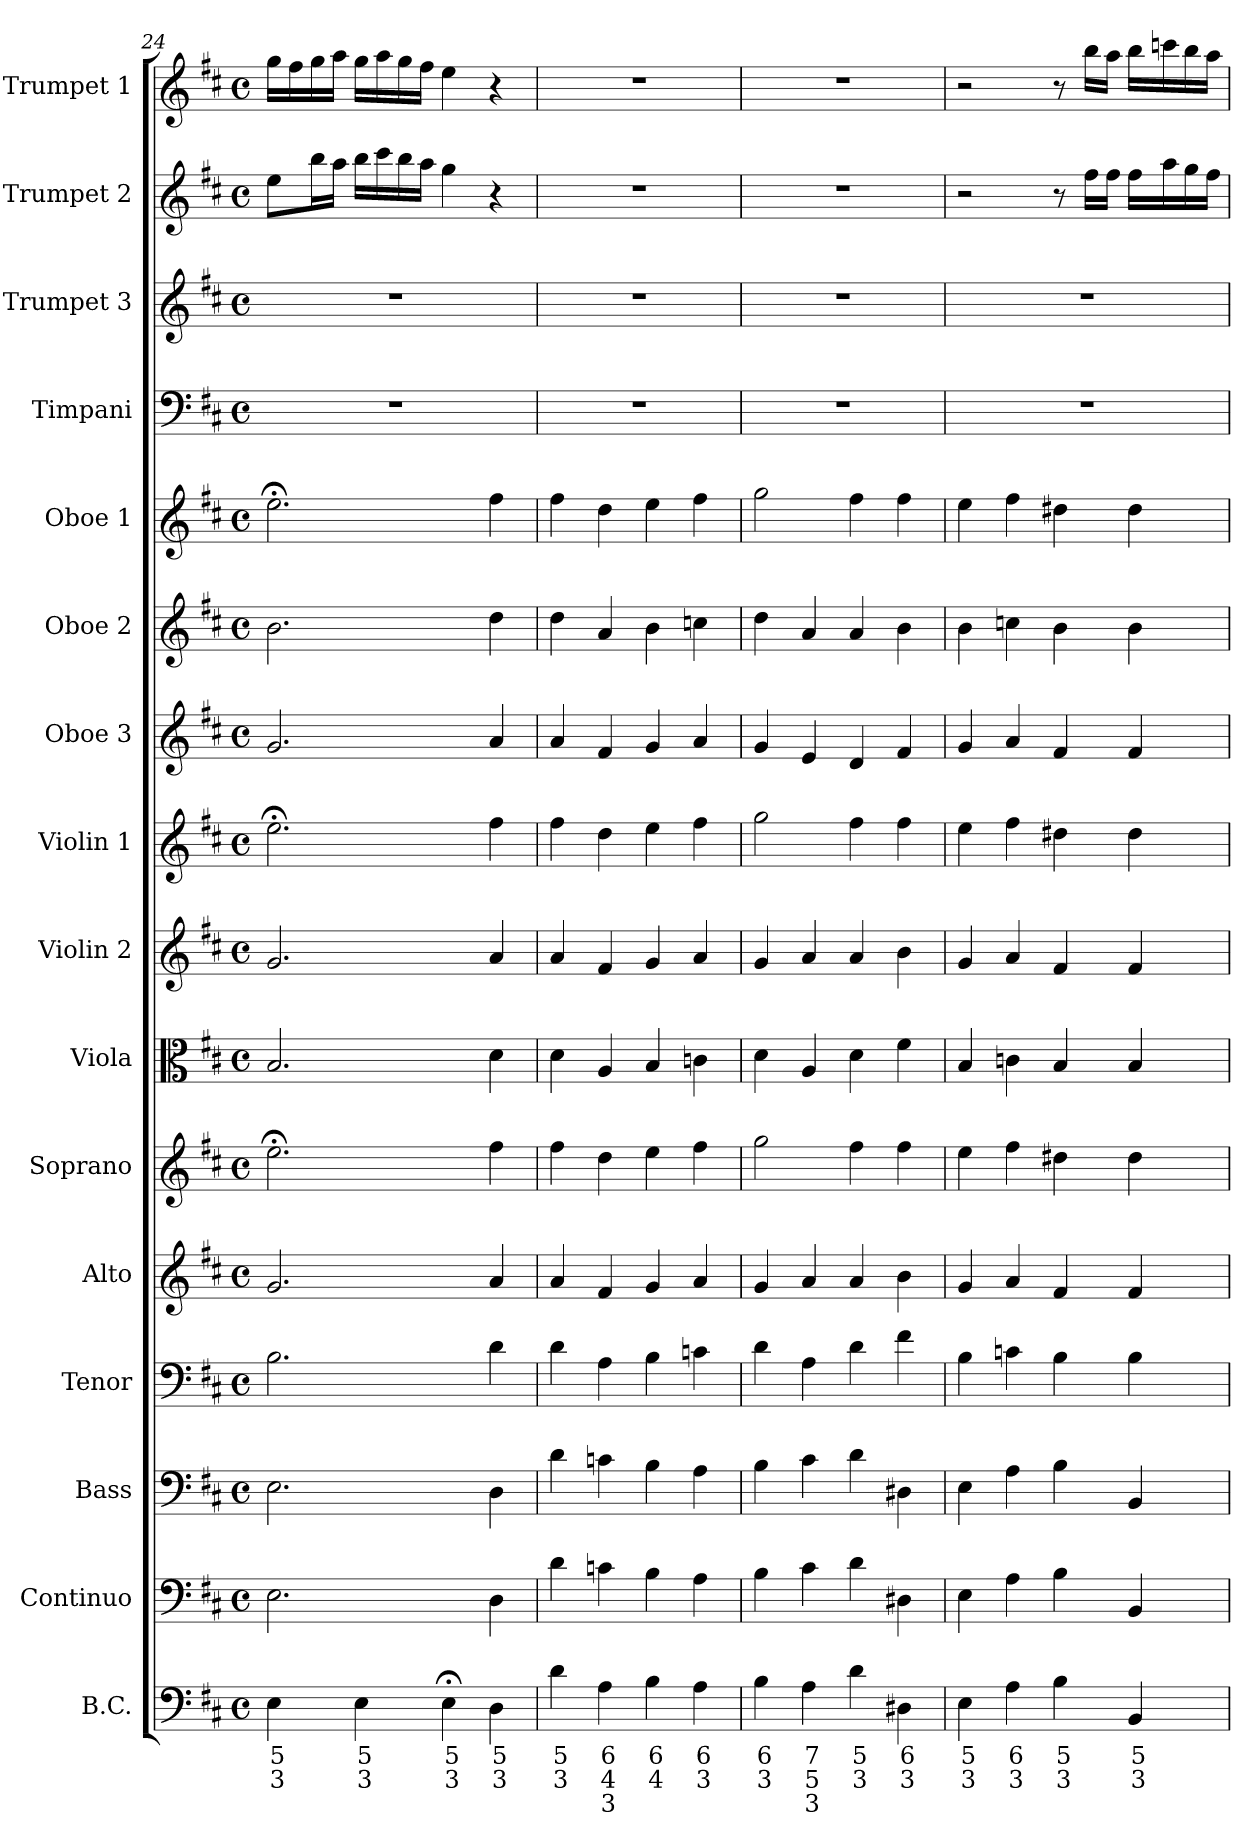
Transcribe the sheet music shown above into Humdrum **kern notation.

**kern	**text	**text	**text	**kern	**kern	**kern	**kern	**kern	**kern	**kern	**kern	**kern	**kern	**kern	**kern	**kern	**kern	**kern
*part16	*part16	*part16	*part16	*part15	*part14	*part13	*part12	*part11	*part10	*part9	*part8	*part7	*part6	*part5	*part4	*part3	*part2	*part1
*staff16	*staff16	*staff16	*staff16	*staff15	*staff14	*staff13	*staff12	*staff11	*staff10	*staff9	*staff8	*staff7	*staff6	*staff5	*staff4	*staff3	*staff2	*staff1
*I"B.C.	*	*	*	*I"Continuo	*I"Bass	*I"Tenor	*I"Alto	*I"Soprano	*I"Viola	*I"Violin 2	*I"Violin 1	*I"Oboe 3	*I"Oboe 2	*I"Oboe 1	*I"Timpani	*I"Trumpet 3	*I"Trumpet 2	*I"Trumpet 1
*I'B.C.	*	*	*	*I'Cont	*I'B.	*I'T.	*I'A.	*I'S.	*I'Vla	*I'Vn 2	*I'Vn 1	*I'Ob 3	*I'Ob 2	*I'Ob 1	*I'Timp	*I'Tr 3	*I'Tr 2	*I'Tr 1
*clefF4	*	*	*	*clefF4	*clefF4	*clefF4	*clefG2	*clefG2	*clefC3	*clefG2	*clefG2	*clefG2	*clefG2	*clefG2	*clefF4	*clefG2	*clefG2	*clefG2
*k[f#c#]	*	*	*	*k[f#c#]	*k[f#c#]	*k[f#c#]	*k[f#c#]	*k[f#c#]	*k[f#c#]	*k[f#c#]	*k[f#c#]	*k[f#c#]	*k[f#c#]	*k[f#c#]	*k[f#c#]	*k[f#c#]	*k[f#c#]	*k[f#c#]
*D:	*	*	*	*D:	*D:	*D:	*D:	*D:	*D:	*D:	*D:	*D:	*D:	*D:	*D:	*D:	*D:	*D:
*M4/4	*	*	*	*M4/4	*M4/4	*M4/4	*M4/4	*M4/4	*M4/4	*M4/4	*M4/4	*M4/4	*M4/4	*M4/4	*M4/4	*M4/4	*M4/4	*M4/4
*met(c)	*	*	*	*met(c)	*met(c)	*met(c)	*met(c)	*met(c)	*met(c)	*met(c)	*met(c)	*met(c)	*met(c)	*met(c)	*met(c)	*met(c)	*met(c)	*met(c)
=24	=24	=24	=24	=24	=24	=24	=24	=24	=24	=24	=24	=24	=24	=24	=24	=24	=24	=24
4Ei	5	3	.	2.E\	2.E\	2.B\	2.g/	2.ee;<\	2.B/	2.g/	2.ee;<\	2.g/	2.b\	2.ee;<\	1r	1r	8ee\L	16gg\LL
.	.	.	.	.	.	.	.	.	.	.	.	.	.	.	.	.	.	16ff#\
.	.	.	.	.	.	.	.	.	.	.	.	.	.	.	.	.	16bb\L	16gg\
.	.	.	.	.	.	.	.	.	.	.	.	.	.	.	.	.	16aa\JJ	16aa\JJ
4Ei	5	3	.	.	.	.	.	.	.	.	.	.	.	.	.	.	16bb\LL	16gg\LL
.	.	.	.	.	.	.	.	.	.	.	.	.	.	.	.	.	16ccc#\	16aa\
.	.	.	.	.	.	.	.	.	.	.	.	.	.	.	.	.	16bb\	16gg\
.	.	.	.	.	.	.	.	.	.	.	.	.	.	.	.	.	16aa\JJ	16ff#\JJ
4E;<i	5	3	.	.	.	.	.	.	.	.	.	.	.	.	.	.	4gg\	4ee\
4Di	5	3	.	4D\	4D\	4d\	4a/	4ff#\	4d\	4a/	4ff#\	4a/	4dd\	4ff#\	.	.	4r	4r
=25	=25	=25	=25	=25	=25	=25	=25	=25	=25	=25	=25	=25	=25	=25	=25	=25	=25	=25
4di	5	3	.	4d\	4d\	4d\	4a/	4ff#\	4d\	4a/	4ff#\	4a/	4dd\	4ff#\	1r	1r	1r	1r
4Ai	6	4	3	4cn\	4cn\	4A\	4f#/	4dd\	4A/	4f#/	4dd\	4f#/	4a/	4dd\	.	.	.	.
4Bi	6	4	.	4B\	4B\	4B\	4g/	4ee\	4B/	4g/	4ee\	4g/	4b\	4ee\	.	.	.	.
4Ai	6	3	.	4A\	4A\	4cn\	4a/	4ff#\	4cn\	4a/	4ff#\	4a/	4ccn\	4ff#\	.	.	.	.
!!LO:PB:g=z
=26	=26	=26	=26	=26	=26	=26	=26	=26	=26	=26	=26	=26	=26	=26	=26	=26	=26	=26
4Bi	6	3	.	4B\	4B\	4d\	4g/	2gg\	4d\	4g/	2gg\	4g/	4dd\	2gg\	1r	1r	1r	1r
4Ai	7	5	3	4c#\	4c#\	4A\	4a/	.	4A/	4a/	.	4e/	4a/	.	.	.	.	.
4di	5	3	.	4d\	4d\	4d\	4a/	4ff#\	4d\	4a/	4ff#\	4d/	4a/	4ff#\	.	.	.	.
4D#Xi	6	3	.	4D#X\	4D#X\	4f#\	4b\	4ff#\	4f#\	4b\	4ff#\	4f#/	4b\	4ff#\	.	.	.	.
=27	=27	=27	=27	=27	=27	=27	=27	=27	=27	=27	=27	=27	=27	=27	=27	=27	=27	=27
4Ei	5	3	.	4E\	4E\	4B\	4g/	4ee\	4B/	4g/	4ee\	4g/	4b\	4ee\	1r	1r	2r	2r
4Ai	6	3	.	4A\	4A\	4cn\	4a/	4ff#\	4cn\	4a/	4ff#\	4a/	4ccn\	4ff#\	.	.	.	.
4Bi	5	3	.	4B\	4B\	4B\	4f#/	4dd#X\	4B/	4f#/	4dd#X\	4f#/	4b\	4dd#X\	.	.	8r	8r
.	.	.	.	.	.	.	.	.	.	.	.	.	.	.	.	.	16ff#\LL	16bb\LL
.	.	.	.	.	.	.	.	.	.	.	.	.	.	.	.	.	16ff#\JJ	16aa\JJ
4BBi	5	3	.	4BB/	4BB/	4B\	4f#/	4dd#\	4B/	4f#/	4dd#\	4f#/	4b\	4dd#\	.	.	16ff#\LL	16bb\LL
.	.	.	.	.	.	.	.	.	.	.	.	.	.	.	.	.	16aa\	16cccn\
.	.	.	.	.	.	.	.	.	.	.	.	.	.	.	.	.	16gg\	16bb\
.	.	.	.	.	.	.	.	.	.	.	.	.	.	.	.	.	16ff#\JJ	16aa\JJ
=	=	=	=	=	=	=	=	=	=	=	=	=	=	=	=	=	=	=
*-	*-	*-	*-	*-	*-	*-	*-	*-	*-	*-	*-	*-	*-	*-	*-	*-	*-	*-
